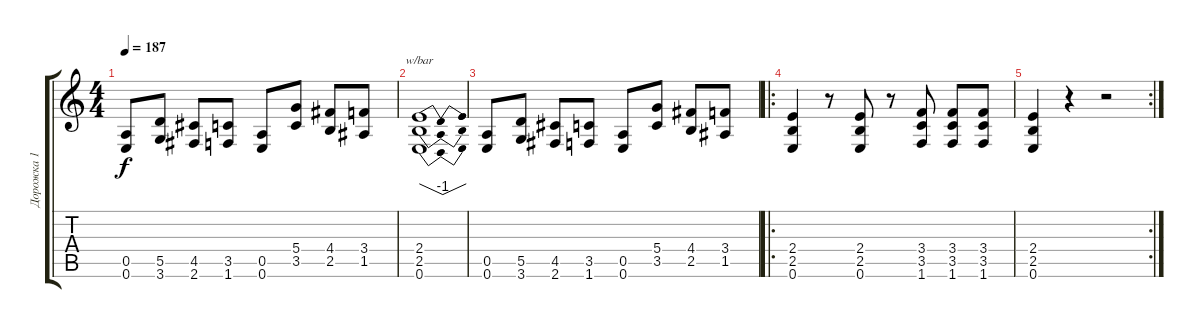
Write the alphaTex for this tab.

\track ("Дорожка 1" "Дорожка 1") {instrument distortionguitar}
\staff {score tabs}
\tuning (E4 B3 G3 D3 A2 E2) {hide}
\ts (4 4)
\tempo 187
\clef g2
\ks c
(0.5 0.6).8{dy f} (5.5 3.6).8 (4.5 2.6).8 (3.5 1.6).8 (0.5 0.6).8 (5.4 3.5).8 (4.4 2.5).8 (3.4 1.5).8 |
(2.4 2.5 0.6).1{tbe (dip default 0 0 30 -4 60 0)} |
(0.5 0.6).8 (5.5 3.6).8 (4.5 2.6).8 (3.5 1.6).8 (0.5 0.6).8 (5.4 3.5).8 (4.4 2.5).8 (3.4 1.5).8 |
\ro
(2.4 2.5 0.6).4 r.8 (2.4 2.5 0.6).8 r.8 (3.4 3.5 1.6).8 (3.4 3.5 1.6).8 (3.4 3.5 1.6).8 |
\rc 2
(2.4 2.5 0.6).4 r.4 r.2
